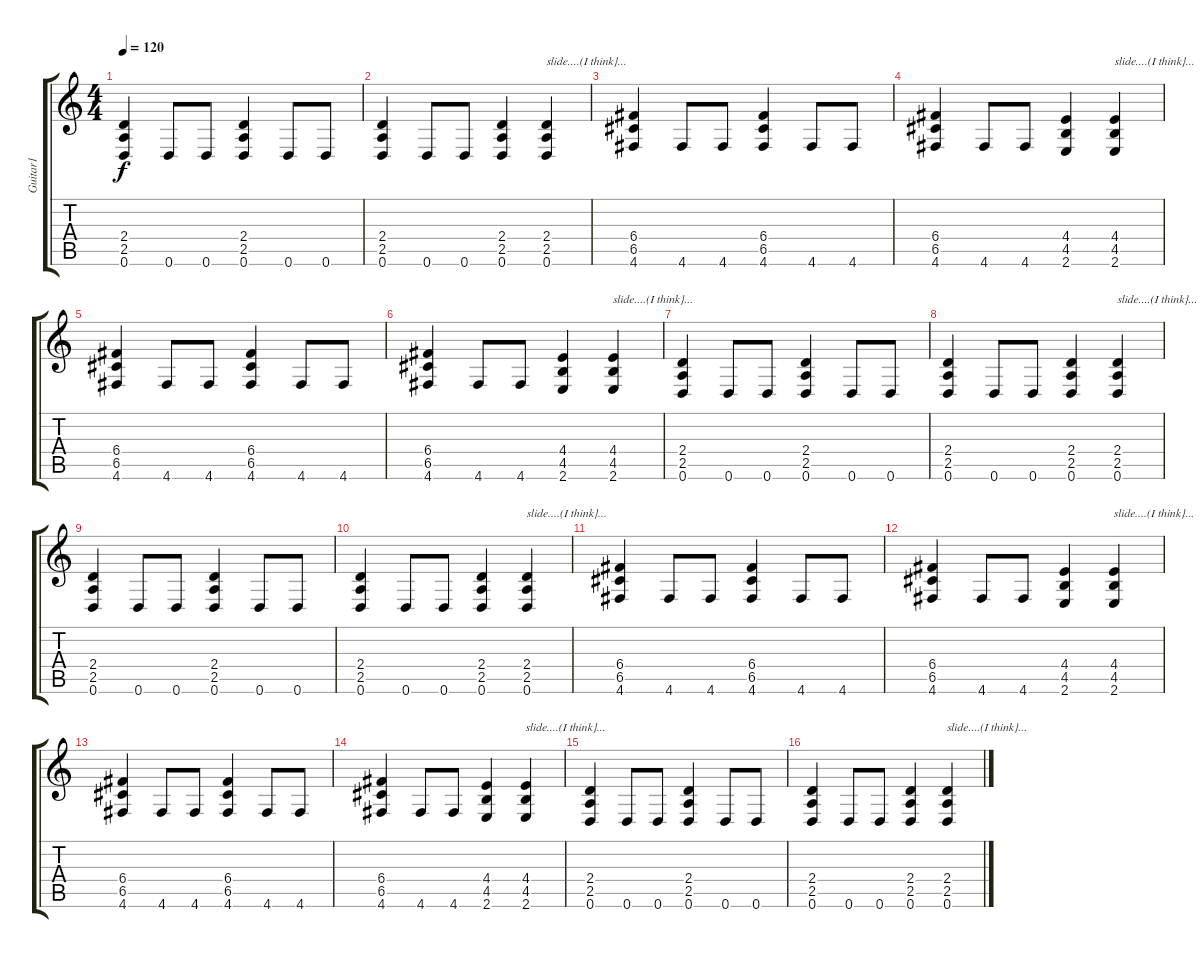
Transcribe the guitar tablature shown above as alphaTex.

\track ("Guitar1" "Guitar1") {instrument distortionguitar}
\staff {score tabs}
\tuning (D4 A3 F3 C3 G2 D2) {hide}
\ts (4 4)
\tempo 120
\clef g2
\ks c
(2.4 2.5 0.6).4{dy f} 0.6.8 0.6.8 (2.4 2.5 0.6).4 0.6.8 0.6.8 |
(2.4 2.5 0.6).4 0.6.8 0.6.8 (2.4 2.5 0.6).4 (2.4 2.5 0.6).4{txt "slide....(I think}..."} |
(6.4 6.5 4.6).4 4.6.8 4.6.8 (6.4 6.5 4.6).4 4.6.8 4.6.8 |
(6.4 6.5 4.6).4 4.6.8 4.6.8 (4.4 4.5 2.6).4 (4.4 4.5 2.6).4{txt "slide....(I think}..."} |
(6.4 6.5 4.6).4 4.6.8 4.6.8 (6.4 6.5 4.6).4 4.6.8 4.6.8 |
(6.4 6.5 4.6).4 4.6.8 4.6.8 (4.4 4.5 2.6).4 (4.4 4.5 2.6).4{txt "slide....(I think}..."} |
(2.4 2.5 0.6).4 0.6.8 0.6.8 (2.4 2.5 0.6).4 0.6.8 0.6.8 |
(2.4 2.5 0.6).4 0.6.8 0.6.8 (2.4 2.5 0.6).4 (2.4 2.5 0.6).4{txt "slide....(I think}..."} |
(2.4 2.5 0.6).4 0.6.8 0.6.8 (2.4 2.5 0.6).4 0.6.8 0.6.8 |
(2.4 2.5 0.6).4 0.6.8 0.6.8 (2.4 2.5 0.6).4 (2.4 2.5 0.6).4{txt "slide....(I think}..."} |
(6.4 6.5 4.6).4 4.6.8 4.6.8 (6.4 6.5 4.6).4 4.6.8 4.6.8 |
(6.4 6.5 4.6).4 4.6.8 4.6.8 (4.4 4.5 2.6).4 (4.4 4.5 2.6).4{txt "slide....(I think}..."} |
(6.4 6.5 4.6).4 4.6.8 4.6.8 (6.4 6.5 4.6).4 4.6.8 4.6.8 |
(6.4 6.5 4.6).4 4.6.8 4.6.8 (4.4 4.5 2.6).4 (4.4 4.5 2.6).4{txt "slide....(I think}..."} |
(2.4 2.5 0.6).4 0.6.8 0.6.8 (2.4 2.5 0.6).4 0.6.8 0.6.8 |
(2.4 2.5 0.6).4 0.6.8 0.6.8 (2.4 2.5 0.6).4 (2.4 2.5 0.6).4{txt "slide....(I think}..."}
